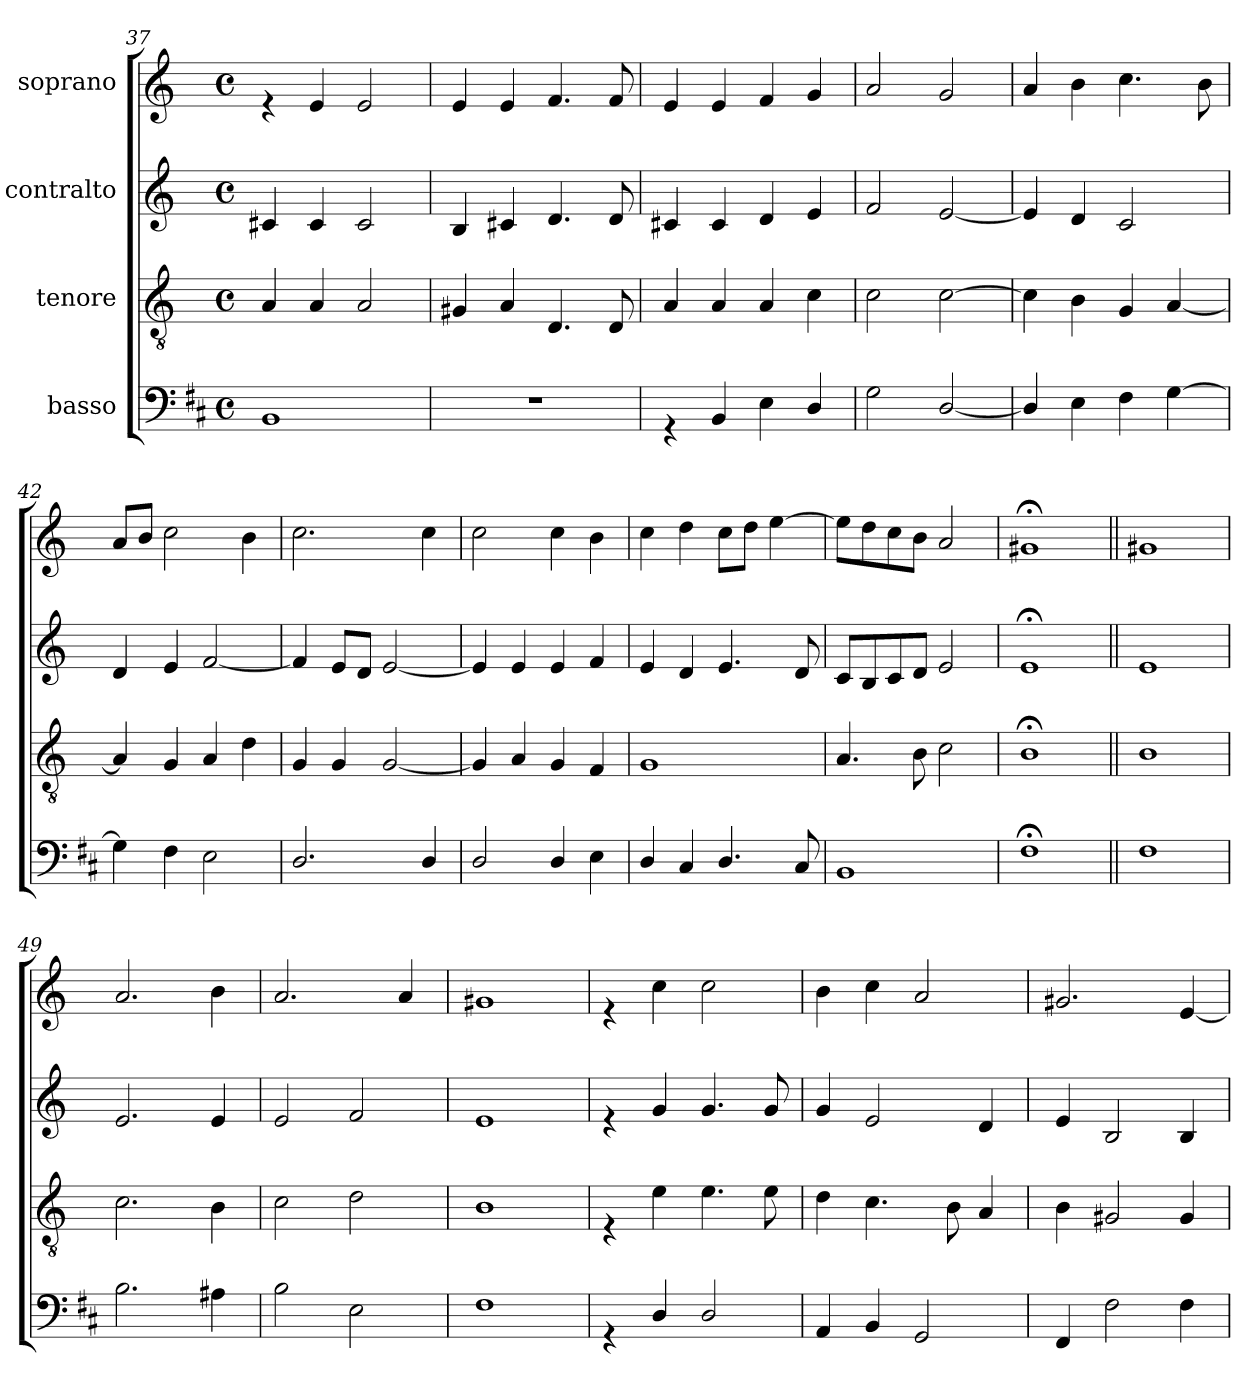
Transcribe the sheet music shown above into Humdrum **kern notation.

**kern	**kern	**kern	**kern
*part4	*part3	*part2	*part1
*staff4	*staff3	*staff2	*staff1
*I"basso	*I"tenore	*I"contralto	*I"soprano
*clefF4	*clefGv2	*clefG2	*clefG2
*ITrd1c2	*	*	*
*k[]	*k[]	*k[]	*k[]
*C:	*C:	*C:	*C:
*M4/4	*M4/4	*M4/4	*M4/4
*met(c)	*met(c)	*met(c)	*met(c)
=37	=37	=37	=37
1AA	4A/	4c#X/	4re
.	4A/	4c#/	4e/
.	2A/	2c#/	2e/
!!LO:PB:g=z
=38	=38	=38	=38
1r	4G#X/	4B/	4e/
.	4A/	4c#X/	4e/
.	4.D/	4.d/	4.f/
.	8D/	8d/	8f/
=39	=39	=39	=39
4rGG	4A/	4c#X/	4e/
4AA/	4A/	4c#/	4e/
4D\	4A/	4d/	4f/
4C/	4c\	4e/	4g/
=40	=40	=40	=40
2F\	2c\	2f/	2a/
[<2C/	[>2c\	[<2e/	2g/
=41	=41	=41	=41
4C/]	4c\]	4e/]	4a/
4D\	4B\	4d/	4b\
4E\	4G/	2c/	4.cc\
[>4F\	[<4A/	.	.
.	.	.	8b\
=42	=42	=42	=42
4F\]	4A/]	4d/	8a/L
.	.	.	8b/J
4E\	4G/	4e/	2cc\
2D\	4A/	[<2f/	.
.	4d\	.	4b\
!!LO:LB:g=z
=43	=43	=43	=43
2.C/	4G/	4f/]	2.cc\
.	4G/	8e/L	.
.	.	8d/J	.
.	[<2G/	[<2e/	.
4C/	.	.	4cc\
=44	=44	=44	=44
2C/	4G/]	4e/]	2cc\
.	4A/	4e/	.
4C/	4G/	4e/	4cc\
4D\	4F/	4f/	4b\
=45	=45	=45	=45
*	*	*	*MM116
4C/	1G	4e/	4cc\
4BB/	.	4d/	4dd\
4.C/	.	4.e/	8cc\L
.	.	.	8dd\J
.	.	.	[>4ee\
8BB/	.	8d/	.
=46	=46	=46	=46
*	*	*	*MM110
1AA	4.A/	8c/L	8ee\L]
.	.	8B/	8dd\
.	.	8c/	8cc\
.	8B\	8d/J	8b\J
.	2c\	2e/	2a/
=47	=47	=47	=47
*	*	*	*MM50
1E;<	1B;<	1e;	1g#X;
!!LO:LB:g=z
=48||	=48||	=48||	=48||
*	*	*	*MM120
1E	1B	1e	1g#X
=49	=49	=49	=49
2.A\	2.c\	2.e/	2.a/
4G#X\	4B\	4e/	4b\
=50	=50	=50	=50
2A\	2c\	2e/	2.a/
2D\	2d\	2f/	.
.	.	.	4a/
=51	=51	=51	=51
1E	1B	1e	1g#X
=52	=52	=52	=52
4rGG	4rE	4re	4re
4C/	4e\	4g/	4cc\
2C/	4.e\	4.g/	2cc\
.	8e\	8g/	.
!!LO:LB:g=z
=53	=53	=53	=53
4GG/	4d\	4g/	4b\
4AA/	4.c\	2e/	4cc\
2FF/	.	.	2a/
.	8B\	.	.
.	4A/	4d/	.
=54	=54	=54	=54
4EE/	4B\	4e/	2.g#X/
2E\	2G#X/	2B/	.
4E\	4G#/	4B/	[<4e/
=	=	=	=
*-	*-	*-	*-
